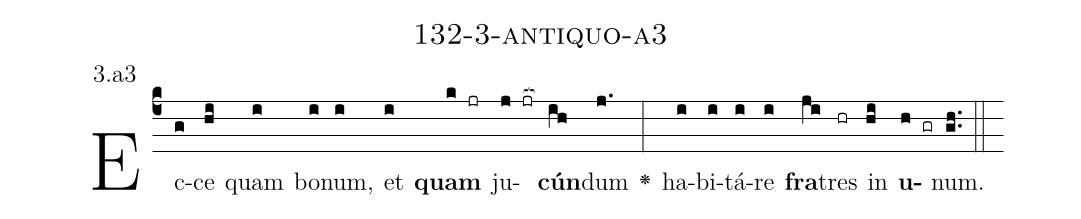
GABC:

name: 132-3-antiquo-a3;
annotation: 3.a3;
%%
(c4)Ec(g)ce(hi) quam(i) bo(i)num,(i) et(i) <b>quam</b>(k jr) ju(j jr[ocb:1{])<b>cún</b>(ih[ocb:0}])dum(j.) <v>\greheightstar</v>(:) ha(i)bi(i)tá(i)re(i) <b>fra</b>(ji)tres(hr) in(hi) <b>u</b>(h gr)num.(gh..) (::)


%E(i) u(i) o(ji) u(hi) a(h) e.(gh..) (::)
